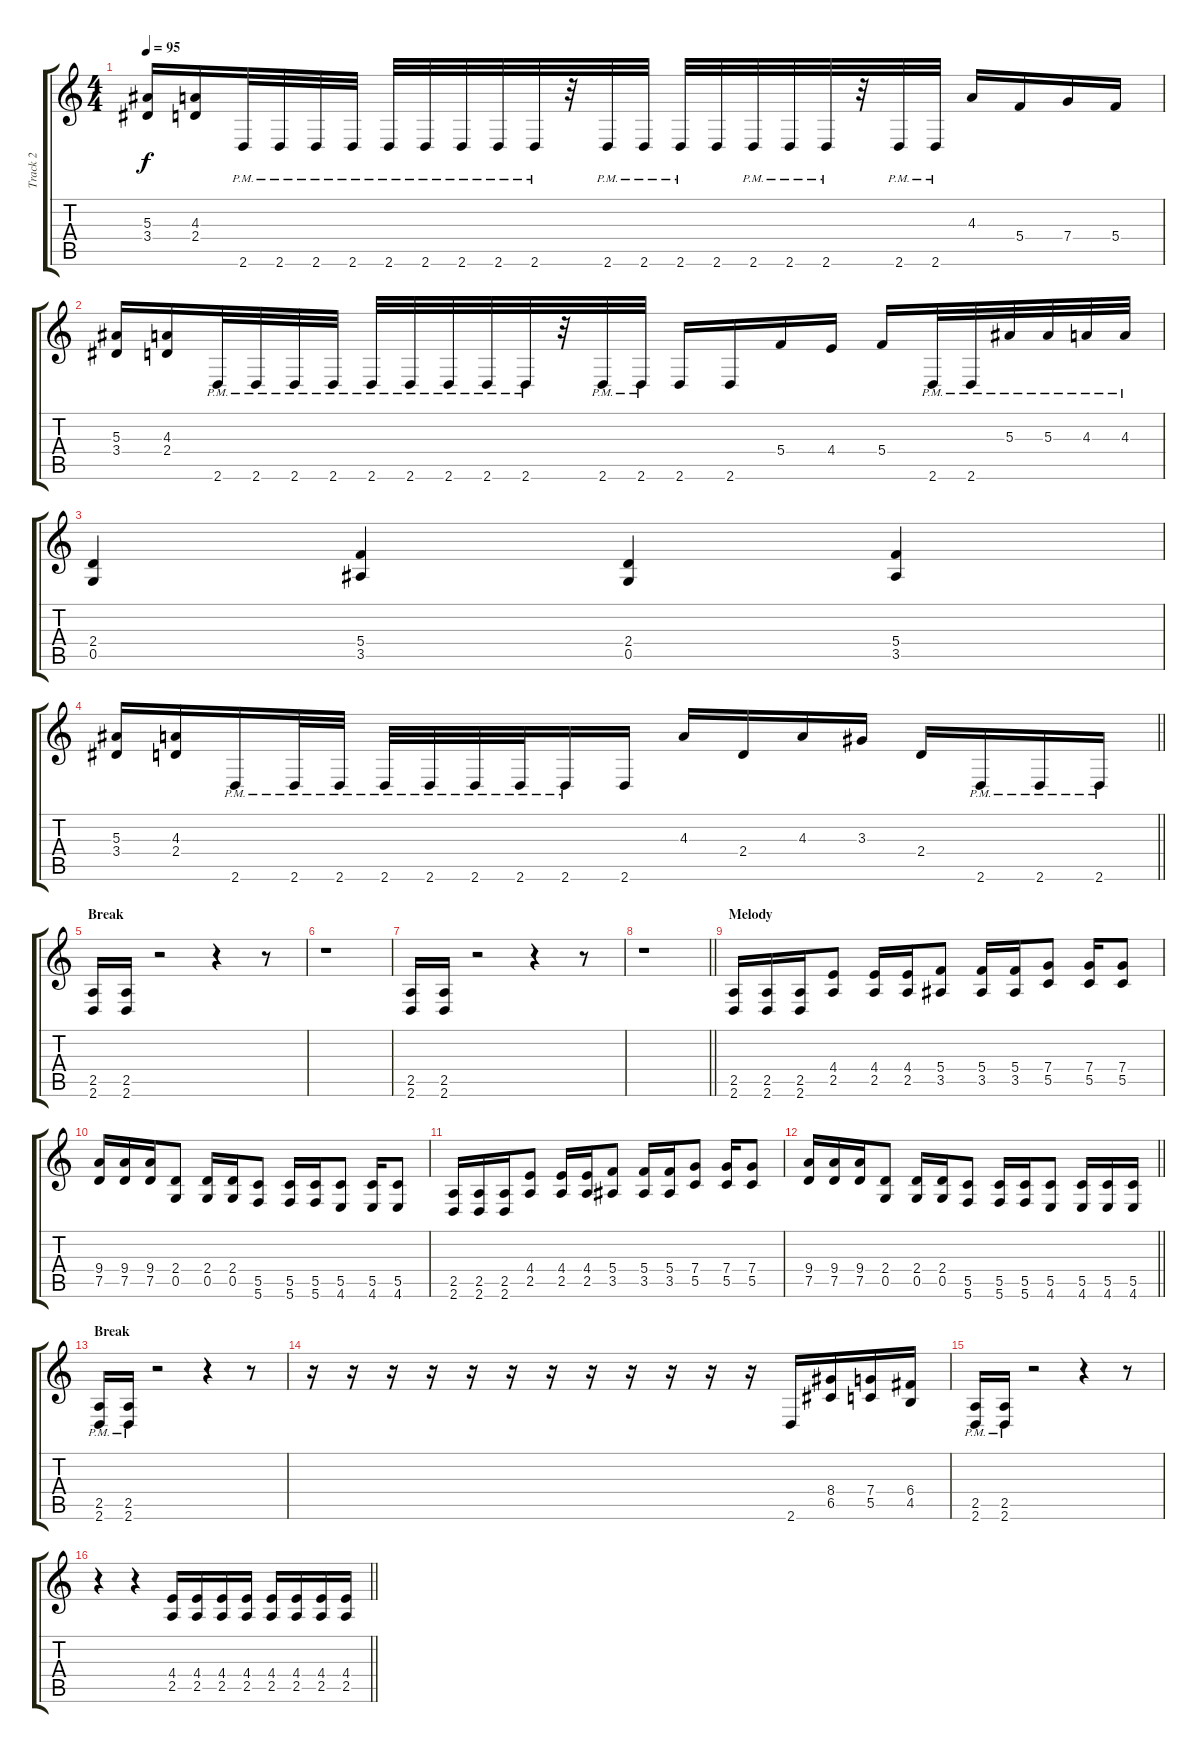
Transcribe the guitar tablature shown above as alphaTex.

\track ("Track 2" "Track 2") {instrument distortionguitar}
\staff {score tabs}
\tuning (D4 A3 F3 C3 G2 C2) {hide}
\ts (4 4)
\tempo 95
\clef g2
\ks c
(5.3 3.4).16{dy f} (4.3 2.4).16 2.6{pm}.32 2.6{pm}.32 2.6{pm}.32 2.6{pm}.32 2.6{pm}.32 2.6{pm}.32 2.6{pm}.32 2.6{pm}.32 2.6{pm}.32 r.32 2.6{pm}.32 2.6{pm}.32 2.6{pm}.32 2.6.32 2.6{pm}.32 2.6{pm}.32 2.6{pm}.32 r.32 2.6{pm}.32 2.6{pm}.32 4.3.16 5.4.16 7.4.16 5.4.16 |
(5.3 3.4).16 (4.3 2.4).16 2.6{pm}.32 2.6{pm}.32 2.6{pm}.32 2.6{pm}.32 2.6{pm}.32 2.6{pm}.32 2.6{pm}.32 2.6{pm}.32 2.6{pm}.32 r.32 2.6{pm}.32 2.6{pm}.32 2.6.16 2.6.16 5.4.16 4.4.16 5.4.16 2.6{pm}.32 2.6{pm}.32 5.3{pm}.32 5.3{pm}.32 4.3{pm}.32 4.3{pm}.32 |
(2.4 0.5).4 (5.4 3.5).4 (2.4 0.5).4 (5.4 3.5).4 |
\barLineRight lightlight
(5.3 3.4).16 (4.3 2.4).16 2.6{pm}.16 2.6{pm}.32 2.6{pm}.32 2.6{pm}.32 2.6{pm}.32 2.6{pm}.32 2.6{pm}.32 2.6{pm}.16 2.6.16 4.3.16 2.4.16 4.3.16 3.3.16 2.4.16 2.6{pm}.16 2.6{pm}.16 2.6{pm}.16 |
\section ("" "Break")
(2.5 2.6).16 (2.5 2.6).16 r.2 r.4 r.8 |
r.1 |
(2.5 2.6).16 (2.5 2.6).16 r.2 r.4 r.8 |
\barLineRight lightlight
r.1 |
\section ("" "Melody")
(2.5 2.6).16 (2.5 2.6).16 (2.5 2.6).16 (4.4 2.5).8 (4.4 2.5).16 (4.4 2.5).16 (5.4 3.5).8 (5.4 3.5).16 (5.4 3.5).16 (7.4 5.5).8 (7.4 5.5).16 (7.4 5.5).8 |
(9.4 7.5).16 (9.4 7.5).16 (9.4 7.5).16 (2.4 0.5).8 (2.4 0.5).16 (2.4 0.5).16 (5.5 5.6).8 (5.5 5.6).16 (5.5 5.6).16 (5.5 4.6).8 (5.5 4.6).16 (5.5 4.6).8 |
(2.5 2.6).16 (2.5 2.6).16 (2.5 2.6).16 (4.4 2.5).8 (4.4 2.5).16 (4.4 2.5).16 (5.4 3.5).8 (5.4 3.5).16 (5.4 3.5).16 (7.4 5.5).8 (7.4 5.5).16 (7.4 5.5).8 |
\barLineRight lightlight
(9.4 7.5).16 (9.4 7.5).16 (9.4 7.5).16 (2.4 0.5).8 (2.4 0.5).16 (2.4 0.5).16 (5.5 5.6).8 (5.5 5.6).16 (5.5 5.6).16 (5.5 4.6).8 (5.5 4.6).16 (5.5 4.6).16 (5.5 4.6).16 |
\section ("" "Break")
(2.5{pm} 2.6{pm}).16 (2.5{pm} 2.6{pm}).16 r.2 r.4 r.8 |
r.16 r.16 r.16 r.16 r.16 r.16 r.16 r.16 r.16 r.16 r.16 r.16 2.6.16 (8.4 6.5).16 (7.4 5.5).16 (6.4 4.5).16 |
(2.5{pm} 2.6{pm}).16 (2.5{pm} 2.6{pm}).16 r.2 r.4 r.8 |
\barLineRight lightlight
r.4 r.4 (4.4 2.5).16 (4.4 2.5).16 (4.4 2.5).16 (4.4 2.5).16 (4.4 2.5).16 (4.4 2.5).16 (4.4 2.5).16 (4.4 2.5).16
